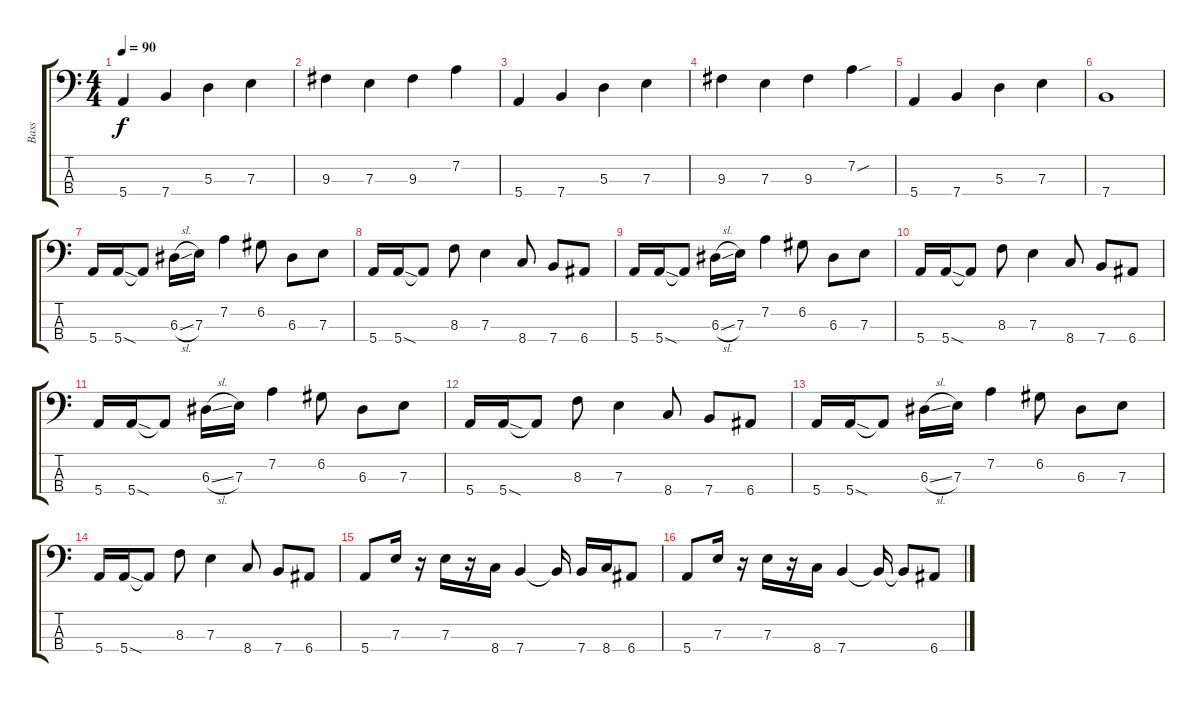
\track ("Bass" "Bass") {instrument electricbassfinger}
\staff {score tabs}
\tuning (G2 D2 A1 E1) {hide}
\ts (4 4)
\tempo 90
\clef f4
\ks c
5.4.4{dy f} 7.4.4 5.3.4 7.3.4 |
9.3.4 7.3.4 9.3.4 7.2.4 |
5.4.4 7.4.4 5.3.4 7.3.4 |
9.3.4 7.3.4 9.3.4 7.2{sou}.4 |
5.4.4 7.4.4 5.3.4 7.3.4 |
7.4.1 |
5.4.16 5.4{sod}.16 5.4{t}.8 6.3{sl}.16 7.3.16 7.2.4 6.2.8 6.3.8 7.3.8 |
5.4.16 5.4{sod}.16 5.4{t}.8 8.3.8 7.3.4 8.4.8 7.4.8 6.4.8 |
5.4.16 5.4{sod}.16 5.4{t}.8 6.3{sl}.16 7.3.16 7.2.4 6.2.8 6.3.8 7.3.8 |
5.4.16 5.4{sod}.16 5.4{t}.8 8.3.8 7.3.4 8.4.8 7.4.8 6.4.8 |
5.4.16 5.4{sod}.16 5.4{t}.8 6.3{sl}.16 7.3.16 7.2.4 6.2.8 6.3.8 7.3.8 |
5.4.16 5.4{sod}.16 5.4{t}.8 8.3.8 7.3.4 8.4.8 7.4.8 6.4.8 |
5.4.16 5.4{sod}.16 5.4{t}.8 6.3{sl}.16 7.3.16 7.2.4 6.2.8 6.3.8 7.3.8 |
5.4.16 5.4{sod}.16 5.4{t}.8 8.3.8 7.3.4 8.4.8 7.4.8 6.4.8 |
5.4.8 7.3.16 r.16 7.3.16 r.16 8.4.16 7.4.4 7.4{t}.16 7.4.16 8.4.16 6.4.8 |
5.4.8 7.3.16 r.16 7.3.16 r.16 8.4.16 7.4.4 7.4{t}.16 7.4{t}.8 6.4.8
